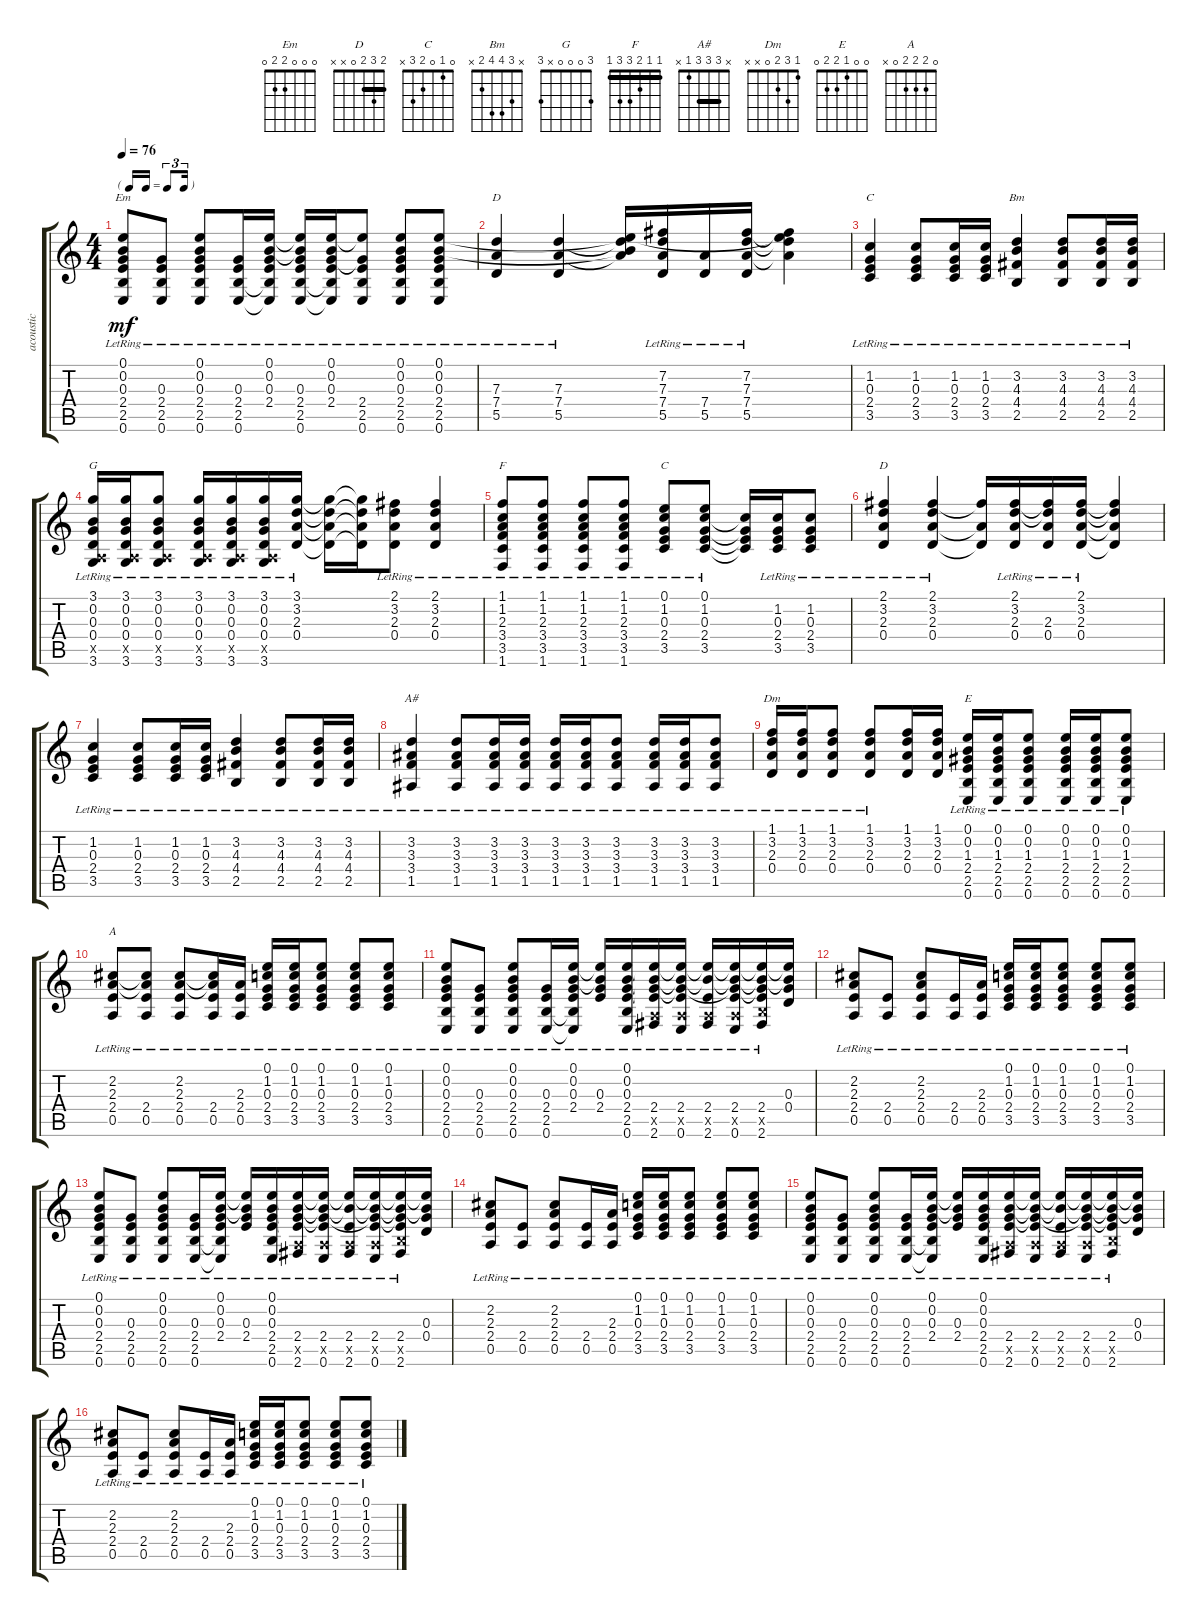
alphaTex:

\track ("acoustic" "acoustic") {instrument acousticguitarsteel}
\staff {score tabs}
\tuning (E4 B3 G3 D3 A2 E2) {hide}
\chord ("Em" 0 0 0 2 2 0)
\chord ("D" x 7 7 7 5 x) {firstfret 5 barre 7}
\chord ("C" x 1 0 2 3 x)
\chord ("Bm" x 3 4 4 2 x)
\chord ("G" 3 0 0 0 x 3)
\chord ("F" 1 1 2 3 3 1) {barre 1}
\chord ("C" 0 1 0 2 3 x)
\chord ("D" 2 3 2 0 x x) {barre 2}
\chord ("A#" x 3 3 3 1 x) {barre 3}
\chord ("Dm" 1 3 2 0 x x)
\chord ("E" 0 0 1 2 2 0)
\chord ("A" 0 2 2 2 0 x)
\ts (4 4)
\tf triplet16th
\tempo 76
\clef g2
\ks c
(0.1{lr} 0.2{lr} 0.3{lr} 2.4{lr} 2.5{lr} 0.6{lr}).8{ch "Em" dy mf} (0.3{lr} 2.4{lr} 2.5{lr} 0.6{lr}).8 (0.1{lr} 0.2{lr} 0.3{lr} 2.4{lr} 2.5{lr} 0.6{lr}).8 (0.3{lr} 2.4{lr} 2.5{lr} 0.6{lr}).16 (0.1{lr} 0.2{lr} 0.3{lr} 2.4{lr} 2.5{t} 0.6{t}).16 (0.1{t} 0.2{t} 0.3{lr} 2.4{lr} 2.5{lr} 0.6{lr}).16 (0.1{lr} 0.2{lr} 0.3{lr} 2.4{lr} 2.5{t} 0.6{t}).16 (0.1{t} 0.3{t} 2.4{lr} 2.5{lr} 0.6{lr}).8 (0.1{lr} 0.2{lr} 0.3{lr} 2.4{lr} 2.5{lr} 0.6{lr}).8 (0.1{lr} 0.2{lr} 0.3{lr} 2.4{lr} 2.5{lr} 0.6{lr}).8 |
(7.3{lr} 7.4{lr} 5.5{lr}).4{ch "D"} (7.3{lr} 7.4{lr} 5.5{lr}).4 (0.1{t} 0.2{t} 7.3{t} 7.4{t}).16 (7.2{lr} 7.3{lr} 7.4{lr} 5.5{lr}).16 (7.4{lr} 5.5{lr}).16 (7.2{lr} 7.3{lr} 7.4{lr} 5.5{lr}).16 (0.1{t} 7.2{t} 7.3{t} 7.4{t}).4 |
(1.2{lr} 0.3{lr} 2.4{lr} 3.5{lr}).4{ch "C"} (1.2{lr} 0.3{lr} 2.4{lr} 3.5{lr}).8 (1.2{lr} 0.3{lr} 2.4{lr} 3.5{lr}).16 (1.2{lr} 0.3{lr} 2.4{lr} 3.5{lr}).16 (3.2{lr} 4.3{lr} 4.4{lr} 2.5{lr}).4{ch "Bm"} (3.2{lr} 4.3{lr} 4.4{lr} 2.5{lr}).8 (3.2{lr} 4.3{lr} 4.4{lr} 2.5{lr}).16 (3.2{lr} 4.3{lr} 4.4{lr} 2.5{lr}).16 |
(3.1{lr} 0.2{lr} 0.3{lr} 0.4{lr} 0.5{x} 3.6{lr}).16{ch "G"} (3.1{lr} 0.2{lr} 0.3{lr} 0.4{lr} 0.5{x} 3.6{lr}).16 (3.1{lr} 0.2{lr} 0.3{lr} 0.4{lr} 0.5{x} 3.6{lr}).8 (3.1{lr} 0.2{lr} 0.3{lr} 0.4{lr} 0.5{x} 3.6{lr}).16 (3.1{lr} 0.2{lr} 0.3{lr} 0.4{lr} 0.5{x} 3.6{lr}).16 (3.1{lr} 0.2{lr} 0.3{lr} 0.4{lr} 0.5{x} 3.6{lr}).16 (3.1{lr} 3.2{lr} 2.3{lr} 0.4{lr}).16 (3.1{t} 3.2{t} 2.3{t} 0.4{t}).16 (3.1{t} 3.2{t} 2.3{t} 0.4{t}).16 (2.1{lr} 3.2{lr} 2.3{lr} 0.4{lr}).8 (2.1{lr} 3.2{lr} 2.3{lr} 0.4{lr}).4 |
(1.1{lr} 1.2{lr} 2.3{lr} 3.4{lr} 3.5{lr} 1.6{lr}).8{ch "F"} (1.1{lr} 1.2{lr} 2.3{lr} 3.4{lr} 3.5{lr} 1.6{lr}).8 (1.1{lr} 1.2{lr} 2.3{lr} 3.4{lr} 3.5{lr} 1.6{lr}).8 (1.1{lr} 1.2{lr} 2.3{lr} 3.4{lr} 3.5{lr} 1.6{lr}).8 (0.1{lr} 1.2{lr} 0.3{lr} 2.4{lr} 3.5{lr}).8{ch "C"} (0.1{lr} 1.2{lr} 0.3{lr} 2.4{lr} 3.5{lr}).8 (1.2{t} 0.3{t} 2.4{t} 3.5{t}).16 (1.2{lr} 0.3{lr} 2.4{lr} 3.5{lr}).16 (1.2{lr} 0.3{lr} 2.4{lr} 3.5{lr}).8 |
(2.1{lr} 3.2{lr} 2.3{lr} 0.4{lr}).4{ch "D"} (2.1{lr} 3.2{lr} 2.3{lr} 0.4{lr}).4 (2.1{t} 2.3{t} 0.4{t}).16 (2.1{lr} 3.2{lr} 2.3{lr} 0.4{lr}).16 (2.1{t} 3.2{t} 2.3{lr} 0.4{lr}).16 (2.1{lr} 3.2{lr} 2.3{lr} 0.4{lr}).16 (2.1{t} 3.2{t} 2.3{t} 0.4{t}).4 |
(1.2{lr} 0.3{lr} 2.4{lr} 3.5{lr}).4 (1.2{lr} 0.3{lr} 2.4{lr} 3.5{lr}).8 (1.2{lr} 0.3{lr} 2.4{lr} 3.5{lr}).16 (1.2{lr} 0.3{lr} 2.4{lr} 3.5{lr}).16 (3.2{lr} 4.3{lr} 4.4{lr} 2.5{lr}).4 (3.2{lr} 4.3{lr} 4.4{lr} 2.5{lr}).8 (3.2{lr} 4.3{lr} 4.4{lr} 2.5{lr}).16 (3.2{lr} 4.3{lr} 4.4{lr} 2.5{lr}).16 |
(3.2{lr} 3.3{lr} 3.4{lr} 1.5{lr}).4{ch "A#"} (3.2{lr} 3.3{lr} 3.4{lr} 1.5{lr}).8 (3.2{lr} 3.3{lr} 3.4{lr} 1.5{lr}).16 (3.2{lr} 3.3{lr} 3.4{lr} 1.5{lr}).16 (3.2{lr} 3.3{lr} 3.4{lr} 1.5{lr}).16 (3.2{lr} 3.3{lr} 3.4{lr} 1.5{lr}).16 (3.2{lr} 3.3{lr} 3.4{lr} 1.5{lr}).8 (3.2{lr} 3.3{lr} 3.4{lr} 1.5{lr}).16 (3.2{lr} 3.3{lr} 3.4{lr} 1.5{lr}).16 (3.2{lr} 3.3{lr} 3.4{lr} 1.5{lr}).8 |
(1.1{lr} 3.2{lr} 2.3{lr} 0.4{lr}).16{ch "Dm"} (1.1{lr} 3.2{lr} 2.3{lr} 0.4{lr}).16 (1.1{lr} 3.2{lr} 2.3{lr} 0.4{lr}).8 (1.1{lr} 3.2{lr} 2.3{lr} 0.4{lr}).8 (1.1 3.2 2.3 0.4).16 (1.1 3.2 2.3 0.4).16 (0.1{lr} 0.2{lr} 1.3{lr} 2.4{lr} 2.5{lr} 0.6{lr}).16{ch "E"} (0.1{lr} 0.2{lr} 1.3{lr} 2.4{lr} 2.5{lr} 0.6{lr}).16 (0.1{lr} 0.2{lr} 1.3{lr} 2.4{lr} 2.5{lr} 0.6{lr}).8 (0.1{lr} 0.2{lr} 1.3{lr} 2.4{lr} 2.5{lr} 0.6{lr}).16 (0.1{lr} 0.2{lr} 1.3{lr} 2.4{lr} 2.5{lr} 0.6{lr}).16 (0.1{lr} 0.2{lr} 1.3{lr} 2.4{lr} 2.5{lr} 0.6{lr}).8 |
(2.2{lr} 2.3{lr} 2.4{lr} 0.5{lr}).8{ch "A"} (2.2{t} 2.3{t} 2.4{lr} 0.5{lr}).8 (2.2{lr} 2.3{lr} 2.4{lr} 0.5{lr}).8 (2.2{t} 2.3{t} 2.4{lr} 0.5{lr}).16 (2.3{lr} 2.4{lr} 0.5{lr}).16 (0.1{lr} 1.2{lr} 0.3{lr} 2.4{lr} 3.5{lr}).16 (0.1{lr} 1.2{lr} 0.3{lr} 2.4{lr} 3.5{lr}).16 (0.1{lr} 1.2{lr} 0.3{lr} 2.4{lr} 3.5{lr}).8 (0.1{lr} 1.2{lr} 0.3{lr} 2.4{lr} 3.5{lr}).8 (0.1{lr} 1.2{lr} 0.3{lr} 2.4{lr} 3.5{lr}).8 |
(0.1{lr} 0.2{lr} 0.3{lr} 2.4{lr} 2.5{lr} 0.6{lr}).8 (0.3{lr} 2.4{lr} 2.5{lr} 0.6{lr}).8 (0.1{lr} 0.2{lr} 0.3{lr} 2.4{lr} 2.5{lr} 0.6{lr}).8 (0.3{lr} 2.4{lr} 2.5{lr} 0.6{lr}).16 (0.1{lr} 0.2{lr} 0.3{lr} 2.4{lr} 2.5{t} 0.6{t}).16 (0.1{t} 0.2{t} 0.3{lr} 2.4{lr}).16 (0.1{lr} 0.2{lr} 0.3{lr} 2.4{lr} 2.5{lr} 0.6{lr}).16 (0.1{t} 0.2{t} 0.3{t} 2.4{lr} 0.5{x} 2.6{lr}).16 (0.1{t} 0.2{t} 0.3{t} 2.4{lr} 0.5{x} 0.6{lr}).16 (0.1{t} 0.2{t} 2.4{lr} 0.5{x} 2.6{lr}).16 (0.1{t} 0.2{t} 0.3{t} 2.4{lr} 0.5{x} 0.6{lr}).16 (0.1{t} 0.2{t} 0.3{t} 2.4{lr} 2.5{x} 2.6{lr}).16 (0.1{t} 0.2{t} 0.3 0.4).16 |
(2.2{lr} 2.3{lr} 2.4{lr} 0.5{lr}).8 (2.4{lr} 0.5{lr}).8 (2.2{lr} 2.3{lr} 2.4{lr} 0.5{lr}).8 (2.4{lr} 0.5{lr}).16 (2.3{lr} 2.4{lr} 0.5{lr}).16 (0.1{lr} 1.2{lr} 0.3{lr} 2.4{lr} 3.5{lr}).16 (0.1{lr} 1.2{lr} 0.3{lr} 2.4{lr} 3.5{lr}).16 (0.1{lr} 1.2{lr} 0.3{lr} 2.4{lr} 3.5{lr}).8 (0.1{lr} 1.2{lr} 0.3{lr} 2.4{lr} 3.5{lr}).8 (0.1{lr} 1.2{lr} 0.3{lr} 2.4{lr} 3.5{lr}).8 |
(0.1{lr} 0.2{lr} 0.3{lr} 2.4{lr} 2.5{lr} 0.6{lr}).8 (0.3{lr} 2.4{lr} 2.5{lr} 0.6{lr}).8 (0.1{lr} 0.2{lr} 0.3{lr} 2.4{lr} 2.5{lr} 0.6{lr}).8 (0.3{lr} 2.4{lr} 2.5{lr} 0.6{lr}).16 (0.1{lr} 0.2{lr} 0.3{lr} 2.4{lr} 2.5{t} 0.6{t}).16 (0.1{t} 0.2{t} 0.3{lr} 2.4{lr}).16 (0.1{lr} 0.2{lr} 0.3{lr} 2.4{lr} 2.5{lr} 0.6{lr}).16 (0.1{t} 0.2{t} 0.3{t} 2.4{lr} 0.5{x} 2.6{lr}).16 (0.1{t} 0.2{t} 0.3{t} 2.4{lr} 0.5{x} 0.6{lr}).16 (0.1{t} 0.2{t} 2.4{lr} 0.5{x} 2.6{lr}).16 (0.1{t} 0.2{t} 0.3{t} 2.4{lr} 0.5{x} 0.6{lr}).16 (0.1{t} 0.2{t} 0.3{t} 2.4{lr} 2.5{x} 2.6{lr}).16 (0.1{t} 0.2{t} 0.3 0.4).16 |
(2.2{lr} 2.3{lr} 2.4{lr} 0.5{lr}).8 (2.4{lr} 0.5{lr}).8 (2.2{lr} 2.3{lr} 2.4{lr} 0.5{lr}).8 (2.4{lr} 0.5{lr}).16 (2.3{lr} 2.4{lr} 0.5{lr}).16 (0.1{lr} 1.2{lr} 0.3{lr} 2.4{lr} 3.5{lr}).16 (0.1{lr} 1.2{lr} 0.3{lr} 2.4{lr} 3.5{lr}).16 (0.1{lr} 1.2{lr} 0.3{lr} 2.4{lr} 3.5{lr}).8 (0.1{lr} 1.2{lr} 0.3{lr} 2.4{lr} 3.5{lr}).8 (0.1{lr} 1.2{lr} 0.3{lr} 2.4{lr} 3.5{lr}).8 |
(0.1{lr} 0.2{lr} 0.3{lr} 2.4{lr} 2.5{lr} 0.6{lr}).8 (0.3{lr} 2.4{lr} 2.5{lr} 0.6{lr}).8 (0.1{lr} 0.2{lr} 0.3{lr} 2.4{lr} 2.5{lr} 0.6{lr}).8 (0.3{lr} 2.4{lr} 2.5{lr} 0.6{lr}).16 (0.1{lr} 0.2{lr} 0.3{lr} 2.4{lr} 2.5{t} 0.6{t}).16 (0.1{t} 0.2{t} 0.3{lr} 2.4{lr}).16 (0.1{lr} 0.2{lr} 0.3{lr} 2.4{lr} 2.5{lr} 0.6{lr}).16 (0.1{t} 0.2{t} 0.3{t} 2.4{lr} 0.5{x} 2.6{lr}).16 (0.1{t} 0.2{t} 0.3{t} 2.4{lr} 0.5{x} 0.6{lr}).16 (0.1{t} 0.2{t} 2.4{lr} 0.5{x} 2.6{lr}).16 (0.1{t} 0.2{t} 0.3{t} 2.4{lr} 0.5{x} 0.6{lr}).16 (0.1{t} 0.2{t} 0.3{t} 2.4{lr} 2.5{x} 2.6{lr}).16 (0.1{t} 0.2{t} 0.3 0.4).16 |
(2.2{lr} 2.3{lr} 2.4{lr} 0.5{lr}).8 (2.4{lr} 0.5{lr}).8 (2.2{lr} 2.3{lr} 2.4{lr} 0.5{lr}).8 (2.4{lr} 0.5{lr}).16 (2.3{lr} 2.4{lr} 0.5{lr}).16 (0.1{lr} 1.2{lr} 0.3{lr} 2.4{lr} 3.5{lr}).16 (0.1{lr} 1.2{lr} 0.3{lr} 2.4{lr} 3.5{lr}).16 (0.1{lr} 1.2{lr} 0.3{lr} 2.4{lr} 3.5{lr}).8 (0.1{lr} 1.2{lr} 0.3{lr} 2.4{lr} 3.5{lr}).8 (0.1{lr} 1.2{lr} 0.3{lr} 2.4{lr} 3.5{lr}).8
